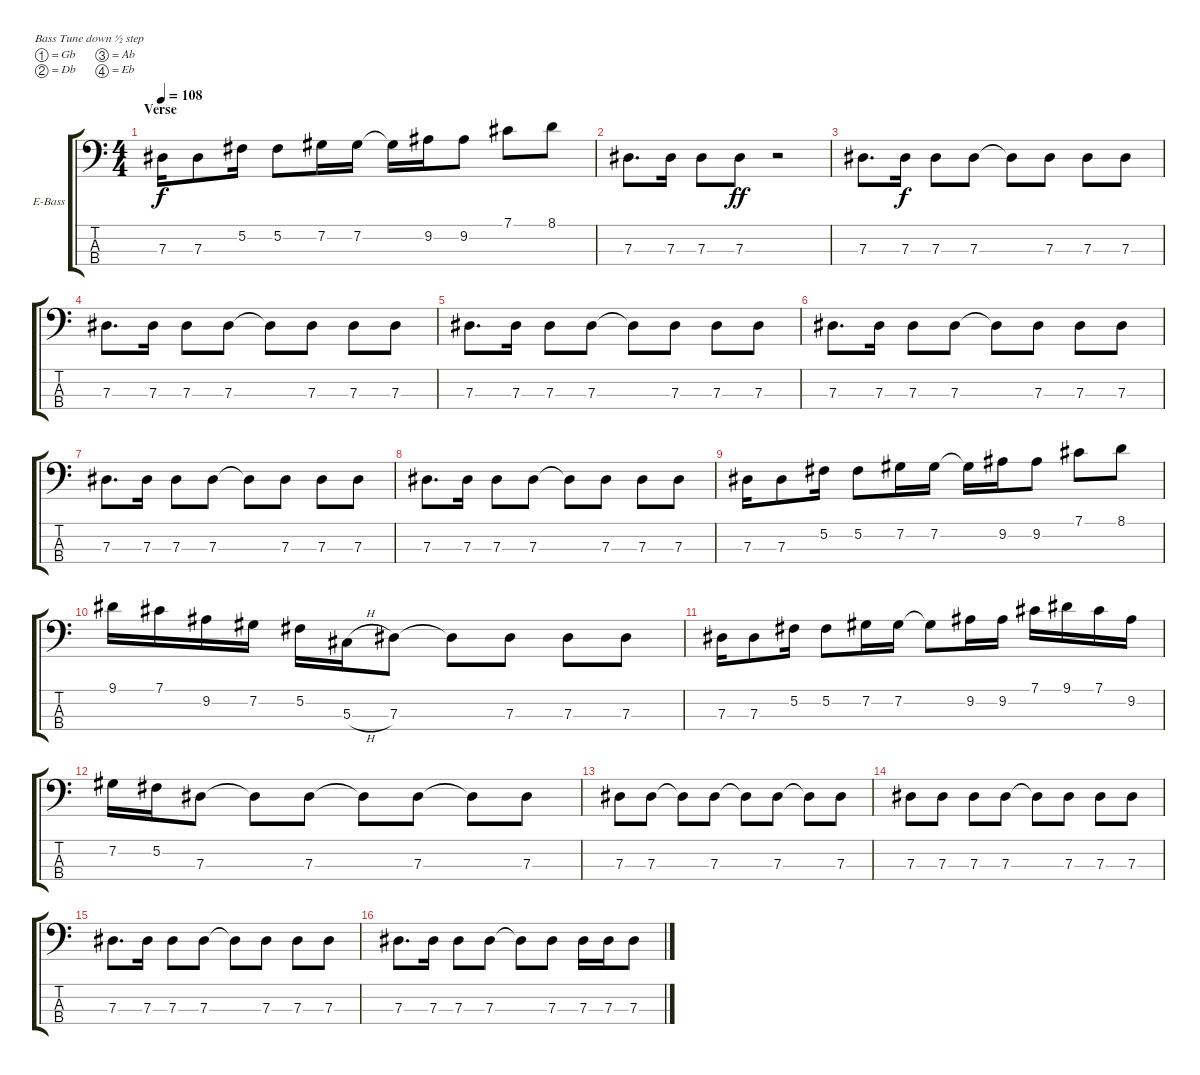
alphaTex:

\bracketExtendMode groupsimilarinstruments
\firstSystemTrackNameOrientation horizontal
\otherSystemsTrackNameOrientation horizontal
\track ("Bass" "E-Bass") {instrument electricbassfinger}
\staff {score tabs}
\tuning (Gb2 Db2 Ab1 Eb1)
\ts (4 4)
\section ("" "Verse")
\tempo 108
\clef f4
\ks c
7.3.16{dy f} 7.3.8 5.2.16 5.2.8 7.2.16 7.2.16 7.2{t}.16 9.2.16 9.2.8 7.1.8 8.1.8 |
7.3.8{d} 7.3.16 7.3.8 7.3.8{dy ff} r.2 |
7.3.8{d} 7.3.16{dy f} 7.3.8 7.3.8 7.3{t}.8 7.3.8 7.3.8 7.3.8 |
7.3.8{d} 7.3.16 7.3.8 7.3.8 7.3{t}.8 7.3.8 7.3.8 7.3.8 |
7.3.8{d} 7.3.16 7.3.8 7.3.8 7.3{t}.8 7.3.8 7.3.8 7.3.8 |
7.3.8{d} 7.3.16 7.3.8 7.3.8 7.3{t}.8 7.3.8 7.3.8 7.3.8 |
7.3.8{d} 7.3.16 7.3.8 7.3.8 7.3{t}.8 7.3.8 7.3.8 7.3.8 |
7.3.8{d} 7.3.16 7.3.8 7.3.8 7.3{t}.8 7.3.8 7.3.8 7.3.8 |
7.3.16 7.3.8 5.2.16 5.2.8 7.2.16 7.2.16 7.2{t}.16 9.2.16 9.2.8 7.1.8 8.1.8 |
9.1.16 7.1.16 9.2.16 7.2.16 5.2.16 5.3{h}.16 7.3.8 7.3{t}.8 7.3.8 7.3.8 7.3.8 |
7.3.16 7.3.8 5.2.16 5.2.8 7.2.16 7.2.16 7.2{t}.8 9.2.16 9.2.16 7.1.16 9.1.16 7.1.16 9.2.16 |
7.2.16 5.2.16 7.3.8 7.3{t}.8 7.3.8 7.3{t}.8 7.3.8 7.3{t}.8 7.3.8 |
7.3.8 7.3.8 7.3{t}.8 7.3.8 7.3{t}.8 7.3.8 7.3{t}.8 7.3.8 |
7.3.8 7.3.8 7.3.8 7.3.8 7.3{t}.8 7.3.8 7.3.8 7.3.8 |
7.3.8{d} 7.3.16 7.3.8 7.3.8 7.3{t}.8 7.3.8 7.3.8 7.3.8 |
7.3.8{d} 7.3.16 7.3.8 7.3.8 7.3{t}.8 7.3.8 7.3.16 7.3.16 7.3.8
